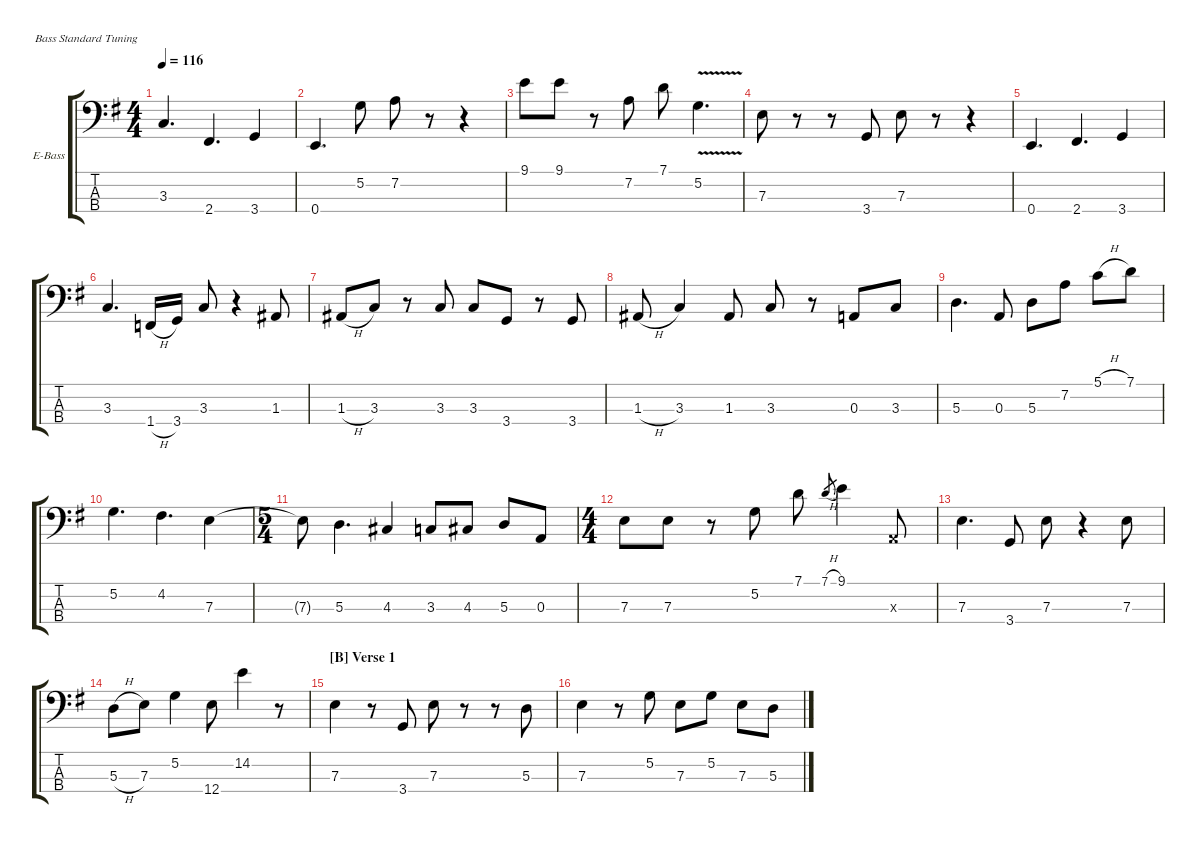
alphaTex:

\defaultSystemsLayout 4
\hideDynamics
\bracketExtendMode groupsimilarinstruments
\multiBarRest
\firstSystemTrackNameOrientation horizontal
\otherSystemsTrackNameOrientation horizontal
\track ("Bass 1" "E-Bass") {multiBarRest instrument electricbasspick}
\staff {score tabs}
\tuning (G2 D2 A1 E1)
\ts (4 4)
\tempo 116
\clef f4
\ks g
3.3.4{d dy f} 2.4.4{d} 3.4.4 |
0.4.4{d} 5.2.8 7.2.8 r.8 r.4 |
9.1.8 9.1.8 r.8 7.2.8 7.1.8 5.2{v}.4{d} |
7.3.8 r.8 r.8 3.4.8 7.3.8 r.8 r.4 |
0.4.4{d} 2.4.4{d} 3.4.4 |
3.3.4{d} 1.4{h}.16 3.4.16 3.3.8 r.4 1.3.8 |
1.3{h}.8 3.3.8 r.8 3.3.8 3.3.8 3.4.8 r.8 3.4.8 |
1.3{h}.8 3.3.4 1.3.8 3.3.8 r.8 0.3.8 3.3.8 |
5.3.4{d} 0.3.8 5.3.8 7.2.8 5.1{h}.8 7.1.8 |
5.2.4{d} 4.2.4{d} 7.3.4 |
\ts (5 4)
7.3{t}.8 5.3.4{d} 4.3.4 3.3.8 4.3.8 5.3.8 0.3.8 |
\ts (4 4)
7.3.8 7.3.8 r.8 5.2.8 7.1.8 7.1{h}.8{gr dy mf} 9.1.4{dy f} 0.3{x}.8 |
7.3.4{d} 3.4.8 7.3.8 r.4 7.3.8 |
5.3{h}.8 7.3.8 5.2.4 12.4.8 14.2.4 r.8 |
\section ("B" "Verse 1")
7.3.4 r.8 3.4.8 7.3.8 r.8 r.8 5.3.8 |
7.3.4 r.8 5.2.8 7.3.8 5.2.8 7.3.8 5.3.8
